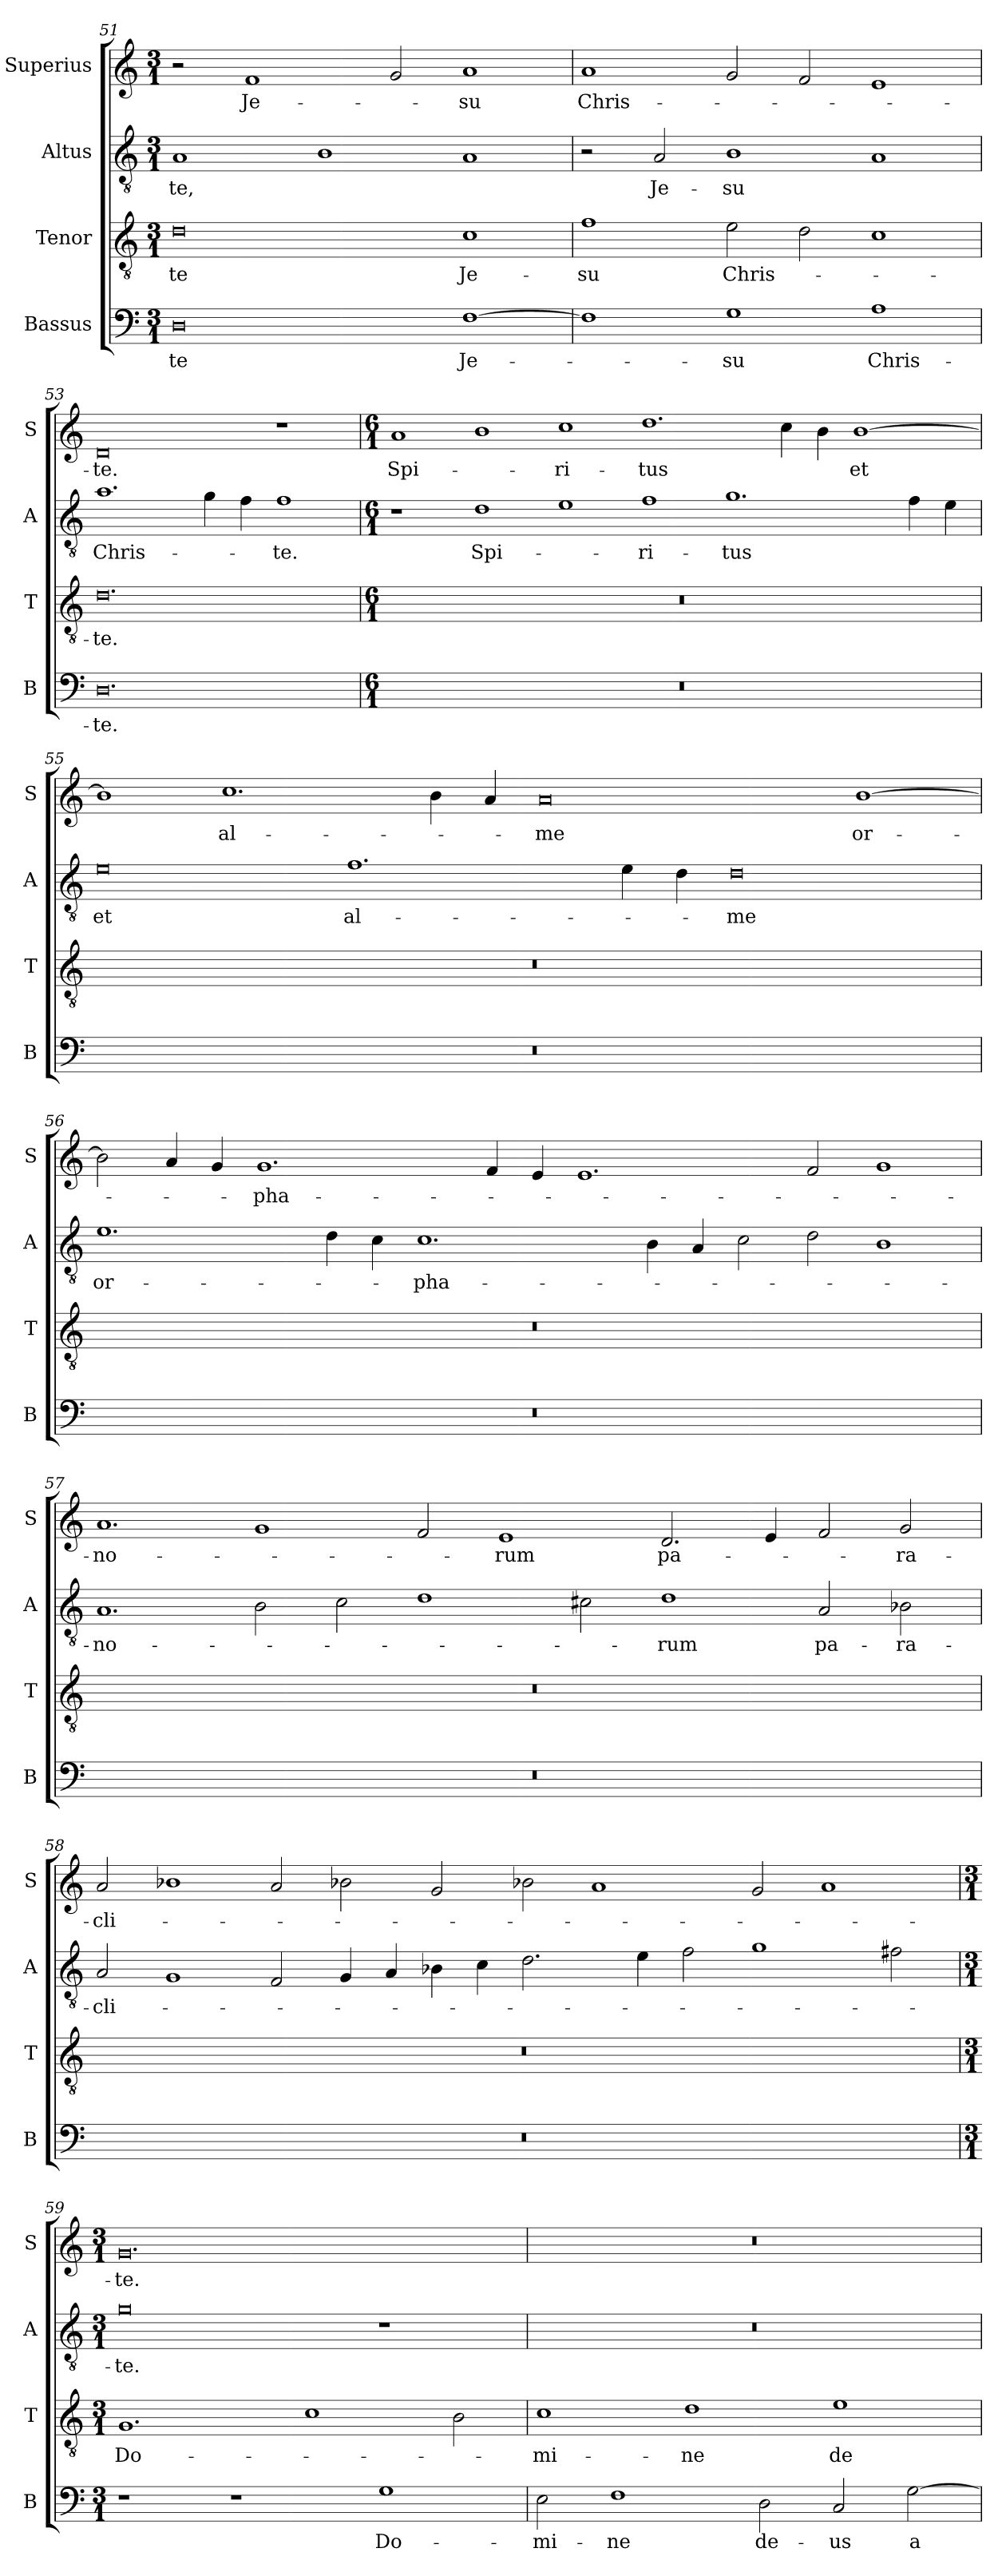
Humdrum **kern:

**kern	**text	**kern	**text	**kern	**text	**kern	**text
*part4	*part4	*part3	*part3	*part2	*part2	*part1	*part1
*staff4	*staff4	*staff3	*staff3	*staff2	*staff2	*staff1	*staff1
*I"Bassus	*	*I"Tenor	*	*I"Altus	*	*I"Superius	*
*I'B	*	*I'T	*	*I'A	*	*I'S	*
*clefF4	*	*clefGv2	*	*clefGv2	*	*clefG2	*
*k[]	*	*k[]	*	*k[]	*	*k[]	*
*M3/1	*	*M3/1	*	*M3/1	*	*M3/1	*
=51	=51	=51	=51	=51	=51	=51	=51
0D	-te	0d	-te	1A	-te,	2r	.
.	.	.	.	.	.	1f	Je-
.	.	.	.	1B	.	.	.
.	.	.	.	.	.	2g/	.
[1F	Je-	1c	Je-	1A	.	1a	-su
=52	=52	=52	=52	=52	=52	=52	=52
1F]	.	1f	-su	2r	.	1a	Chris-
.	.	.	.	2A/	Je-	.	.
1G	-su	2e\	Chris-	1B	-su	2g/	.
.	.	2d\	.	.	.	2f/	.
1A	Chris-	1c	.	1A	.	1e	.
=53	=53	=53	=53	=53	=53	=53	=53
0.D	-te.	0.d	-te.	1.a	Chris-	0d	-te.
.	.	.	.	4g\	.	.	.
.	.	.	.	4f\	.	.	.
.	.	.	.	1f	-te.	1r	.
=54	=54	=54	=54	=54	=54	=54	=54
*M6/1	*	*M6/1	*	*M6/1	*	*M6/1	*
00.r	.	00.r	.	1r	.	1a	Spi-
.	.	.	.	1d	Spi-	1b	.
.	.	.	.	1e	.	1cc	-ri-
.	.	.	.	1f	-ri-	1.dd	-tus
.	.	.	.	1.g	-tus	.	.
.	.	.	.	.	.	4cc\	.
.	.	.	.	.	.	4b\	.
.	.	.	.	.	.	[1b	et
.	.	.	.	4f\	.	.	.
.	.	.	.	4e\	.	.	.
=55	=55	=55	=55	=55	=55	=55	=55
00.r	.	00.r	.	0e	et	1b]	.
.	.	.	.	.	.	1.cc	al-
.	.	.	.	1.f	al-	.	.
.	.	.	.	.	.	4b\	.
.	.	.	.	.	.	4a/	.
.	.	.	.	.	.	0a	-me
.	.	.	.	4e\	.	.	.
.	.	.	.	4d\	.	.	.
.	.	.	.	0d	-me	.	.
.	.	.	.	.	.	[1b	or-
=56	=56	=56	=56	=56	=56	=56	=56
00.r	.	00.r	.	1.e	or-	2b\]	.
.	.	.	.	.	.	4a/	.
.	.	.	.	.	.	4g/	.
.	.	.	.	.	.	1.g	-pha-
.	.	.	.	4d\	.	.	.
.	.	.	.	4c\	.	.	.
.	.	.	.	1.c	-pha-	.	.
.	.	.	.	.	.	4f/	.
.	.	.	.	.	.	4e/	.
.	.	.	.	.	.	1.e	.
.	.	.	.	4B\	.	.	.
.	.	.	.	4A/	.	.	.
.	.	.	.	2c\	.	.	.
.	.	.	.	2d\	.	2f/	.
.	.	.	.	1B	.	1g	.
=57	=57	=57	=57	=57	=57	=57	=57
00.r	.	00.r	.	1.A	-no-	1.a	-no-
.	.	.	.	2B\	.	1g	.
.	.	.	.	2c\	.	.	.
.	.	.	.	1d	.	2f/	.
.	.	.	.	.	.	1e	-rum
.	.	.	.	2c#X\	.	.	.
.	.	.	.	1d	-rum	2.d/	pa-
.	.	.	.	.	.	4e/	.
.	.	.	.	2A/	pa-	2f/	.
.	.	.	.	2B-X\	-ra-	2g/	-ra-
=58	=58	=58	=58	=58	=58	=58	=58
00.r	.	00.r	.	2A/	-cli-	2a/	-cli-
.	.	.	.	1G	.	1b-X	.
.	.	.	.	2F/	.	2a/	.
.	.	.	.	4G/	.	2b-X\	.
.	.	.	.	4A/	.	.	.
.	.	.	.	4B-X\	.	2g/	.
.	.	.	.	4c\	.	.	.
.	.	.	.	2.d\	.	2b-X\	.
.	.	.	.	.	.	1a	.
.	.	.	.	4e\	.	.	.
.	.	.	.	2f\	.	.	.
.	.	.	.	1g	.	2g/	.
.	.	.	.	.	.	1a	.
.	.	.	.	2f#X\	.	.	.
=59	=59	=59	=59	=59	=59	=59	=59
*M3/1	*	*M3/1	*	*M3/1	*	*M3/1	*
1r	.	1.G	Do-	0g	-te.	0.g	-te.
1r	.	.	.	.	.	.	.
.	.	1c	.	.	.	.	.
1G	Do-	.	.	1r	.	.	.
.	.	2B\	.	.	.	.	.
=60	=60	=60	=60	=60	=60	=60	=60
2E\	-mi-	1c	-mi-	0.r	.	0.r	.
1F	-ne	.	.	.	.	.	.
.	.	1d	-ne	.	.	.	.
2D\	de-	.	.	.	.	.	.
2C/	-us	1e	de-	.	.	.	.
[2G\	a-	.	.	.	.	.	.
=	=	=	=	=	=	=	=
*-	*-	*-	*-	*-	*-	*-	*-
